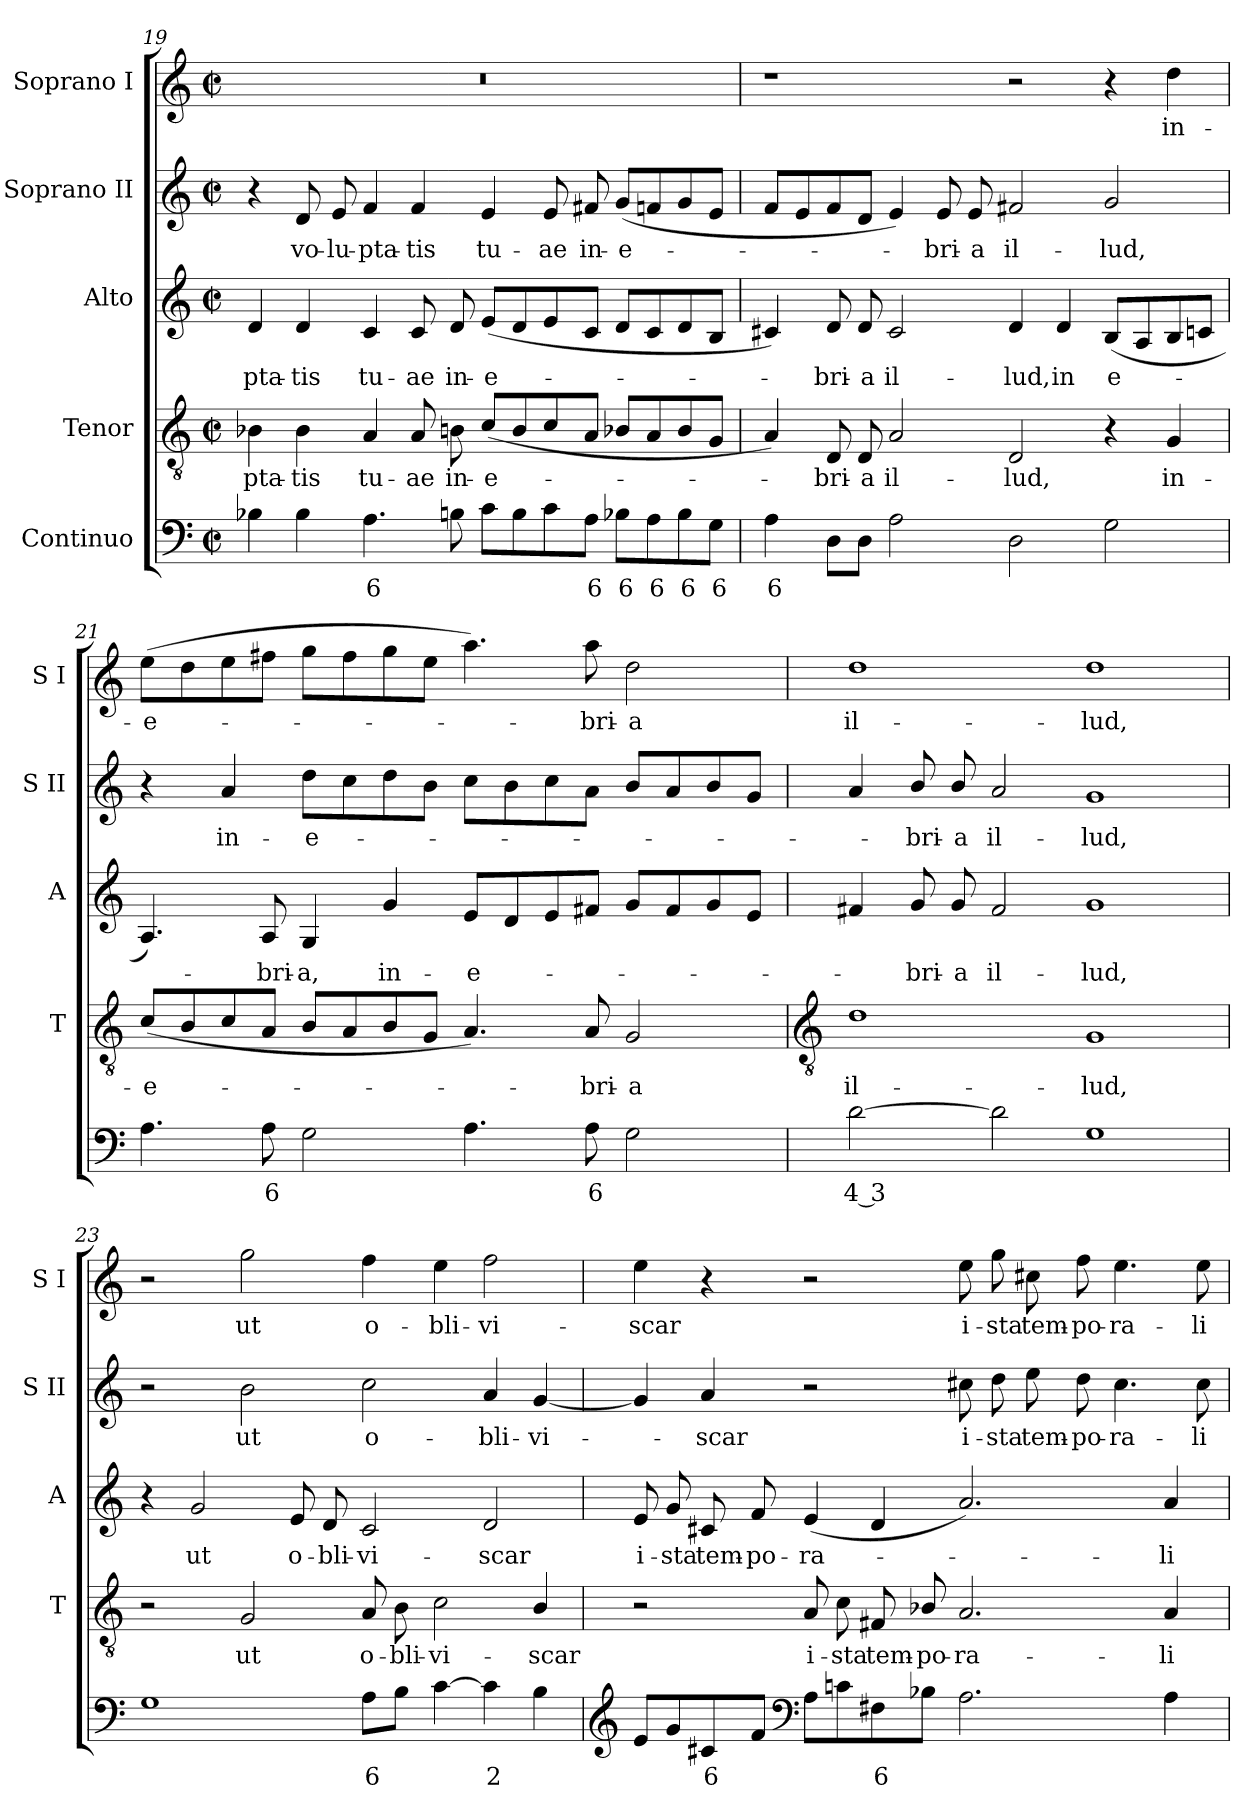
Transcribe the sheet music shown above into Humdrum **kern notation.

**kern	**text	**kern	**text	**kern	**text	**kern	**text	**kern	**text
*part5	*part5	*part4	*part4	*part3	*part3	*part2	*part2	*part1	*part1
*staff5	*staff5	*staff4	*staff4	*staff3	*staff3	*staff2	*staff2	*staff1	*staff1
*I"Continuo	*	*I"Tenor	*	*I"Alto	*	*I"Soprano II	*	*I"Soprano I	*
*	*	*I'T	*	*I'A	*	*I'S II	*	*I'S I	*
!!LO:LB:g=z
*clefF4	*	*clefGv2	*	*clefG2	*	*clefG2	*	*clefG2	*
*k[]	*	*k[]	*	*k[]	*	*k[]	*	*k[]	*
*C:	*	*C:	*	*C:	*	*C:	*	*C:	*
*M4/2	*	*M4/2	*	*M4/2	*	*M4/2	*	*M4/2	*
*met(c|)	*	*met(c|)	*	*met(c|)	*	*met(c|)	*	*met(c|)	*
=19	=19	=19	=19	=19	=19	=19	=19	=19	=19
!	!	!	!LO:LY:b	!	!LO:LY:b	!	!	!	!
4B-X	.	4B-X	-pta-	4d	-pta-	4r	.	0r	.
!	!	!	!LO:LY:b	!	!LO:LY:b	!	!LO:LY:b	!	!
4B-	.	4B-	-tis	4d	-tis	8d	vo-	.	.
!	!	!	!	!	!	!	!LO:LY:b	!	!
.	.	.	.	.	.	8e	-lu-	.	.
!	!LO:LY:b	!	!LO:LY:b	!	!LO:LY:b	!	!LO:LY:b	!	!
4.A	6	4A	tu-	4c	tu-	4f	-pta-	.	.
!	!	!	!LO:LY:b	!	!LO:LY:b	!	!LO:LY:b	!	!
.	.	8A	-ae	8c	-ae	4f	-tis	.	.
!	!	!	!LO:LY:b	!	!LO:LY:b	!	!	!	!
8Bn	.	8Bn	in-	8d	in-	.	.	.	.
!	!	!	!LO:LY:b	!	!LO:LY:b	!	!LO:LY:b	!	!
8cL	.	(<8c/L	-e-	(<8eL	-e-	4e	tu-	.	.
8B	.	8B/	.	8d	.	.	.	.	.
!	!	!	!	!	!	!	!LO:LY:b	!	!
8c	.	8c/	.	8e	.	8e	-ae	.	.
!	!LO:LY:b	!	!	!	!	!	!LO:LY:b	!	!
8AJ	6	8A/J	.	8cJ	.	8f#X	in-	.	.
!	!LO:LY:b	!	!	!	!	!	!LO:LY:b	!	!
8B-XL	6	8B-XL	.	8dL	.	(<8gL	-e-	.	.
!	!LO:LY:b	!	!	!	!	!	!	!	!
8A	6	8A	.	8c	.	8fn	.	.	.
!	!LO:LY:b	!	!	!	!	!	!	!	!
8B-	6	8B-	.	8d	.	8g	.	.	.
!	!LO:LY:b	!	!	!	!	!	!	!	!
8GJ	6	8GJ	.	8BJ	.	8eJ	.	.	.
=20	=20	=20	=20	=20	=20	=20	=20	=20	=20
!	!LO:LY:b	!	!	!	!	!	!	!	!
4A	6	4A)	.	4c#X)	.	8fL	.	1r	.
.	.	.	.	.	.	8e	.	.	.
!	!	!	!LO:LY:b	!	!LO:LY:b	!	!	!	!
8DL	.	8D	bri-	8d	bri-	8f	.	.	.
!	!	!	!LO:LY:b	!	!LO:LY:b	!	!	!	!
8DJ	.	8D	-a	8d	-a	8dJ	.	.	.
!	!	!	!LO:LY:b	!	!LO:LY:b	!	!	!	!
2A	.	2A	il-	2c#	il-	4e)	.	.	.
!	!	!	!	!	!	!	!LO:LY:b	!	!
.	.	.	.	.	.	8e	bri-	.	.
!	!	!	!	!	!	!	!LO:LY:b	!	!
.	.	.	.	.	.	8e	-a	.	.
!	!	!	!LO:LY:b	!	!LO:LY:b	!	!LO:LY:b	!	!
2D	.	2D	-lud,	4d	-lud,	2f#X	il-	2r	.
!	!	!	!	!	!LO:LY:b	!	!	!	!
.	.	.	.	4d	in	.	.	.	.
!	!	!	!	!	!LO:LY:b	!	!LO:LY:b	!	!
2G	.	4r	.	(<8BL	e-	2g	-lud,	4r	.
.	.	.	.	8A	.	.	.	.	.
!	!	!	!LO:LY:b	!	!	!	!	!	!LO:LY:b
.	.	4G	in-	8B	.	.	.	4dd	in-
.	.	.	.	8cnJ	.	.	.	.	.
=21	=21	=21	=21	=21	=21	=21	=21	=21	=21
!	!	!	!LO:LY:b	!	!	!	!	!	!LO:LY:b
4.A	.	(<8c/L	-e-	4.A)	.	4r	.	(>8eeL	-e-
.	.	8B/	.	.	.	.	.	8dd	.
!	!	!	!	!	!	!	!LO:LY:b	!	!
.	.	8c/	.	.	.	4a	in-	8ee	.
!	!LO:LY:b	!	!	!	!LO:LY:b	!	!	!	!
8AL	6	8AJ	.	8A	bri-	.	.	8ff#XJ	.
!	!	!	!	!	!LO:LY:b	!	!LO:LY:b	!	!
2G	.	8BL	.	4G	-a,	8ddL	-e-	8ggL	.
.	.	8A	.	.	.	8cc	.	8ff#	.
!	!	!	!	!	!LO:LY:b	!	!	!	!
.	.	8B	.	4g	in-	8dd	.	8gg	.
.	.	8GJ	.	.	.	8bJ	.	8eeJ	.
!	!	!	!	!	!LO:LY:b	!	!	!	!
4.A	.	4.A)	.	8eL	-e-	8ccL	.	4.aa)	.
.	.	.	.	8d	.	8b	.	.	.
.	.	.	.	8e	.	8cc	.	.	.
!	!LO:LY:b	!	!LO:LY:b	!	!	!	!	!	!LO:LY:b
8A	6	8A	bri-	8f#XJ	.	8aJ	.	8aa	bri-
!	!	!	!LO:LY:b	!	!	!	!	!	!LO:LY:b
2G	.	2G	-a	8gL	.	8bL	.	2dd	-a
.	.	.	.	8f#	.	8a	.	.	.
.	.	.	.	8g	.	8b	.	.	.
.	.	.	.	8eJ	.	8gJ	.	.	.
!!LO:LB:g=z
=22	=22	=22	=22	=22	=22	=22	=22	=22	=22
*	*	*clefGv2	*	*	*	*	*	*	*
!	!LO:LY:b	!	!LO:LY:b	!	!	!	!	!	!LO:LY:b
[2d	4 3	1d	il-	4f#X	.	4a	.	1dd	il-
!	!	!	!	!	!LO:LY:b	!	!LO:LY:b	!	!
.	.	.	.	8g	bri-	8b/	bri-	.	.
!	!	!	!	!	!LO:LY:b	!	!LO:LY:b	!	!
.	.	.	.	8g	-a	8b/	-a	.	.
!	!	!	!	!	!LO:LY:b	!	!LO:LY:b	!	!
2d]	.	.	.	2f#	il-	2a	il-	.	.
!	!	!	!LO:LY:b	!	!LO:LY:b	!	!LO:LY:b	!	!LO:LY:b
1G	.	1G	-lud,	1g	-lud,	1g	-lud,	1dd	-lud,
=23	=23	=23	=23	=23	=23	=23	=23	=23	=23
1G	.	2r	.	4r	.	2r	.	2r	.
!	!	!	!	!	!LO:LY:b	!	!	!	!
.	.	.	.	2g	ut	.	.	.	.
!	!	!	!LO:LY:b	!	!	!	!LO:LY:b	!	!LO:LY:b
.	.	2G	ut	.	.	2b	ut	2gg	ut
!	!	!	!	!	!LO:LY:b	!	!	!	!
.	.	.	.	8e	o-	.	.	.	.
!	!	!	!	!	!LO:LY:b	!	!	!	!
.	.	.	.	8d	-bli-	.	.	.	.
!	!LO:LY:b	!	!LO:LY:b	!	!LO:LY:b	!	!LO:LY:b	!	!LO:LY:b
8AL	6	8A	o-	2c	-vi-	2cc	o-	4ff	o-
!	!	!	!LO:LY:b	!	!	!	!	!	!
8BJ	.	8B	-bli-	.	.	.	.	.	.
!	!	!	!LO:LY:b	!	!	!	!	!	!LO:LY:b
[4c	.	2c	-vi-	.	.	.	.	4ee	-bli-
!	!LO:LY:b	!	!	!	!LO:LY:b	!	!LO:LY:b	!	!LO:LY:b
4c]	2	.	.	2d	-scar	4a	-bli-	2ff	-vi-
!	!	!	!LO:LY:b	!	!	!	!LO:LY:b	!	!
4B	.	4B/	-scar	.	.	[4g	-vi-	.	.
=24	=24	=24	=24	=24	=24	=24	=24	=24	=24
*clefG2	*	*	*	*	*	*	*	*	*
!	!	!	!	!	!LO:LY:b	!	!	!	!LO:LY:b
8eL	.	2r	.	8e	i-	4g]	.	4ee	-scar
!	!	!	!	!	!LO:LY:b	!	!	!	!
8g	.	.	.	8g	-sta	.	.	.	.
!	!LO:LY:b	!	!	!	!LO:LY:b	!	!LO:LY:b	!	!
8c#X	6	.	.	8c#X	tem-	4a	scar	4r	.
!	!	!	!	!	!LO:LY:b	!	!	!	!
8fJ	.	.	.	8f	-po-	.	.	.	.
*clefF4	*	*	*	*	*	*	*	*	*
!	!	!	!LO:LY:b	!	!LO:LY:b	!	!	!	!
8AL	.	8A	i-	(<4e	-ra-	2r	.	2r	.
!	!	!	!LO:LY:b	!	!	!	!	!	!
8c	.	8c	-sta	.	.	.	.	.	.
!	!LO:LY:b	!	!LO:LY:b	!	!	!	!	!	!
8F#X	6	8F#X	tem-	4d	.	.	.	.	.
!	!	!	!LO:LY:b	!	!	!	!	!	!
8B-XJ	.	8B-X/	-po-	.	.	.	.	.	.
!	!	!	!LO:LY:b	!	!	!	!LO:LY:b	!	!LO:LY:b
2.A	.	2.A	-ra-	2.a)	.	8cc#X	i-	8ee	i-
!	!	!	!	!	!	!	!LO:LY:b	!	!LO:LY:b
.	.	.	.	.	.	8dd	-sta	8gg	-sta
!	!	!	!	!	!	!	!LO:LY:b	!	!LO:LY:b
.	.	.	.	.	.	8ee	tem-	8cc#X	tem-
!	!	!	!	!	!	!	!LO:LY:b	!	!LO:LY:b
.	.	.	.	.	.	8dd	-po-	8ff	-po-
!	!	!	!	!	!	!	!LO:LY:b	!	!LO:LY:b
.	.	.	.	.	.	4.cc#	-ra-	4.ee	-ra-
!	!	!	!LO:LY:b	!	!LO:LY:b	!	!	!	!
4A	.	4A	-li-	4a	li-	.	.	.	.
!	!	!	!	!	!	!	!LO:LY:b	!	!LO:LY:b
.	.	.	.	.	.	8cc#	-li-	8ee	-li-
=	=	=	=	=	=	=	=	=	=
*-	*-	*-	*-	*-	*-	*-	*-	*-	*-
